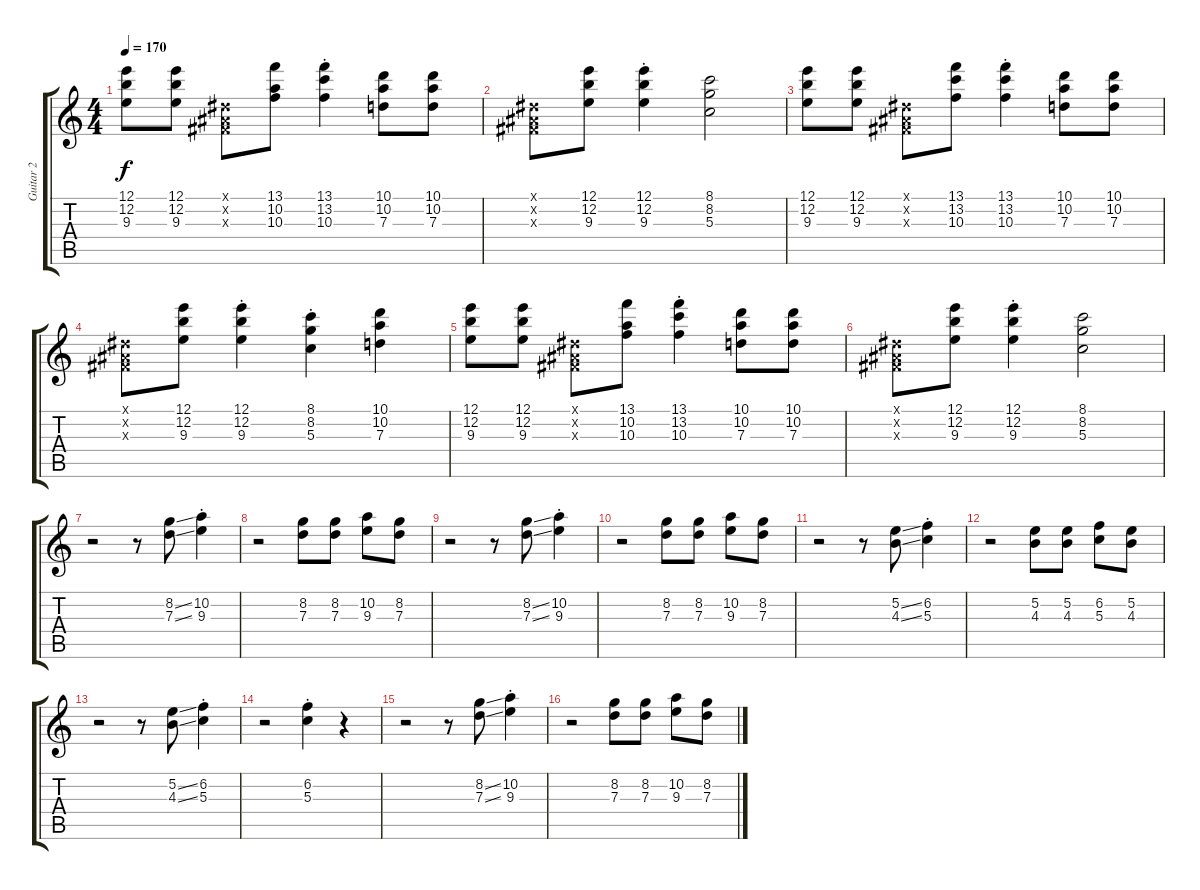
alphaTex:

\track ("Guitar 2" "Guitar 2") {instrument distortionguitar}
\staff {score tabs}
\tuning (E4 B3 G3 D3 A2 E2) {hide}
\ts (4 4)
\tempo 170
\clef g2
\ks c
(12.1 12.2 9.3).8{dy f} (12.1 12.2 9.3).8 (-1.1{x} -1.2{x} -1.3{x}).8 (13.1 10.2 10.3).8 (13.1{st} 13.2{st} 10.3{st}).4 (10.1 10.2 7.3).8 (10.1 10.2 7.3).8 |
(-1.1{x} -1.2{x} -1.3{x}).8 (12.1 12.2 9.3).8 (12.1{st} 12.2{st} 9.3{st}).4 (8.1 8.2 5.3).2 |
(12.1 12.2 9.3).8 (12.1 12.2 9.3).8 (-1.1{x} -1.2{x} -1.3{x}).8 (13.1 13.2 10.3).8 (13.1{st} 13.2{st} 10.3{st}).4 (10.1 10.2 7.3).8 (10.1 10.2 7.3).8 |
(-1.1{x} -1.2{x} -1.3{x}).8 (12.1 12.2 9.3).8 (12.1{st} 12.2{st} 9.3{st}).4 (8.1{st} 8.2{st} 5.3{st}).4 (10.1 10.2 7.3).4 |
(12.1 12.2 9.3).8 (12.1 12.2 9.3).8 (-1.1{x} -1.2{x} -1.3{x}).8 (13.1 10.2 10.3).8 (13.1{st} 13.2{st} 10.3{st}).4 (10.1 10.2 7.3).8 (10.1 10.2 7.3).8 |
(-1.1{x} -1.2{x} -1.3{x}).8 (12.1 12.2 9.3).8 (12.1{st} 12.2{st} 9.3{st}).4 (8.1 8.2 5.3).2 |
r.2 r.8 (8.2{ss} 7.3{ss}).8 (10.2{st} 9.3{st}).4 |
r.2 (8.2 7.3).8 (8.2 7.3).8 (10.2 9.3).8 (8.2 7.3).8 |
r.2 r.8 (8.2{ss} 7.3{ss}).8 (10.2{st} 9.3{st}).4 |
r.2 (8.2 7.3).8 (8.2 7.3).8 (10.2 9.3).8 (8.2 7.3).8 |
r.2 r.8 (5.2{ss} 4.3{ss}).8 (6.2{st} 5.3{st}).4 |
r.2 (5.2 4.3).8 (5.2 4.3).8 (6.2 5.3).8 (5.2 4.3).8 |
r.2 r.8 (5.2{ss} 4.3{ss}).8 (6.2{st} 5.3{st}).4 |
r.2 (6.2{st} 5.3{st}).4 r.4 |
r.2 r.8 (8.2{ss} 7.3{ss}).8 (10.2{st} 9.3{st}).4 |
r.2 (8.2 7.3).8 (8.2 7.3).8 (10.2 9.3).8 (8.2 7.3).8
